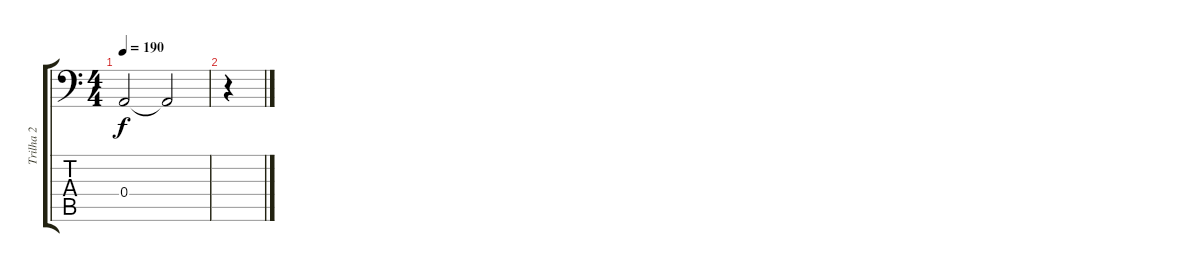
\track ("Trilha 2" "Trilha 2") {instrument electricbasspick}
\staff {score tabs}
\tuning (C3 G2 D2 A1 E1 B0) {hide}
\ts (4 4)
\tempo 190
\clef f4
\ks c
0.4.2{dy f} 0.4{t}.2 |
r.4
